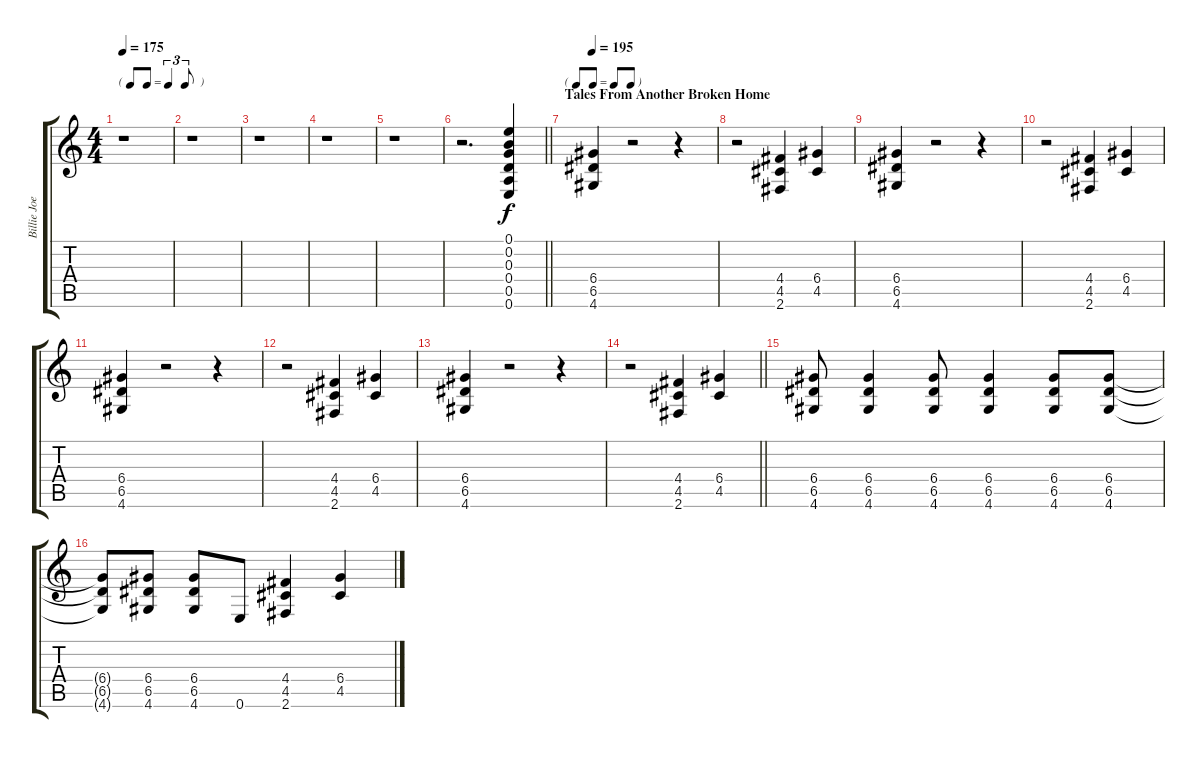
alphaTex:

\track ("Billie Joe" "Billie Joe") {instrument distortionguitar}
\staff {score tabs}
\tuning (E4 B3 G3 D3 A2 E2) {hide}
\ts (4 4)
\tf triplet8th
\tempo 175
\clef g2
\ks c
r.1{dy f} |
r.1 |
r.1 |
r.1 |
r.1 |
\barLineRight lightlight
r.2{d} (0.1 0.2 0.3 0.4 0.5 0.6).4 |
\tf none
\section ("" "Tales From Another Broken Home")
\tempo 195
(6.4 6.5 4.6).4 r.2 r.4 |
r.2 (4.4 4.5 2.6).4 (6.4 4.5).4 |
(6.4 6.5 4.6).4 r.2 r.4 |
r.2 (4.4 4.5 2.6).4 (6.4 4.5).4 |
(6.4 6.5 4.6).4 r.2 r.4 |
r.2 (4.4 4.5 2.6).4 (6.4 4.5).4 |
(6.4 6.5 4.6).4 r.2 r.4 |
\barLineRight lightlight
r.2 (4.4 4.5 2.6).4 (6.4 4.5).4 |
(6.4 6.5 4.6).8 (6.4 6.5 4.6).4 (6.4 6.5 4.6).8 (6.4 6.5 4.6).4 (6.4 6.5 4.6).8 (6.4 6.5 4.6).8 |
(6.4{t} 6.5{t} 4.6{t}).8 (6.4 6.5 4.6).8 (6.4 6.5 4.6).8 0.6.8 (4.4 4.5 2.6).4 (6.4 4.5).4
